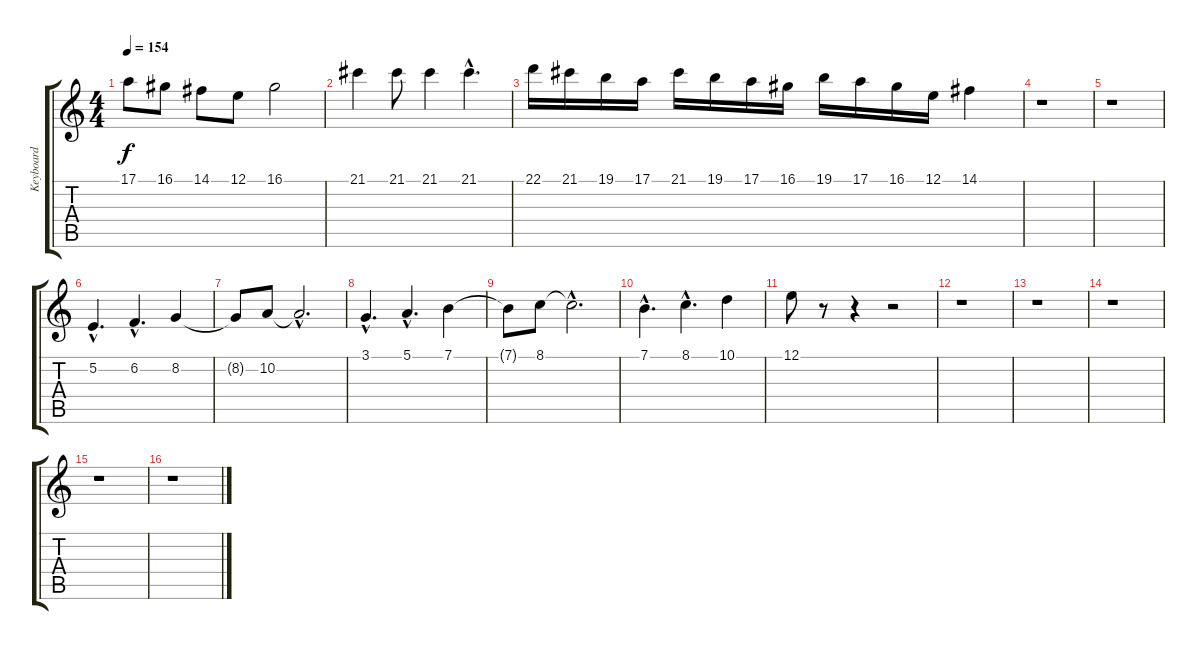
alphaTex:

\track ("Keyboard" "Keyboard") {instrument pad4choir}
\staff {score tabs}
\tuning (E4 B3 G3 D3 A2 E2) {hide}
\ts (4 4)
\tempo 154
\clef g2
\ks c
17.1.8{dy f} 16.1.8 14.1.8 12.1.8 16.1.2 |
21.1.4 21.1.8 21.1.4 21.1{hac}.4{d} |
22.1.16 21.1.16 19.1.16 17.1.16 21.1.16 19.1.16 17.1.16 16.1.16 19.1.16 17.1.16 16.1.16 12.1.16 14.1.4 |
r.1 |
r.1 |
5.2{hac}.4{d instrument stringensemble1} 6.2{hac}.4{d} 8.2.4 |
8.2{t}.8 10.2.8 10.2{hac t}.2{d} |
3.1{hac}.4{d} 5.1{hac}.4{d} 7.1.4 |
7.1{t}.8 8.1.8 8.1{hac t}.2{d} |
7.1{hac}.4{d} 8.1{hac}.4{d} 10.1.4 |
12.1.8 r.8 r.4 r.2 |
r.1 |
r.1 |
r.1 |
r.1 |
r.1
